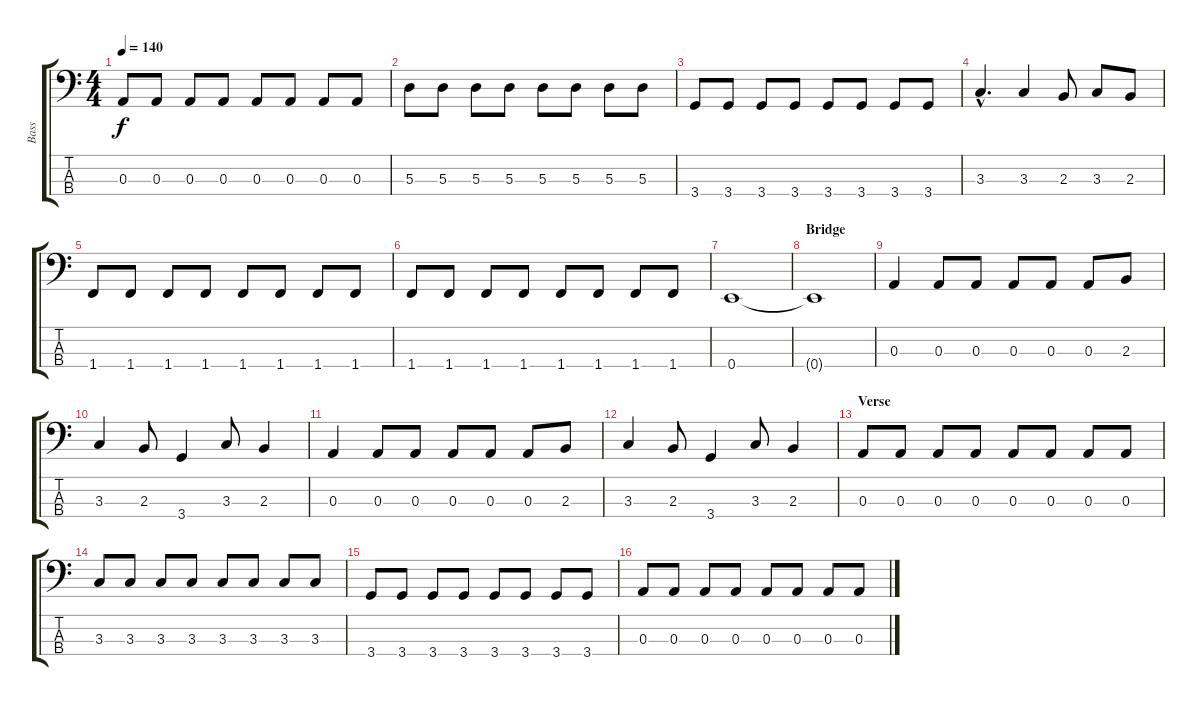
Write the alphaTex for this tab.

\track ("Bass" "Bass") {instrument electricbasspick}
\staff {score tabs}
\tuning (G2 D2 A1 E1) {hide}
\ts (4 4)
\tempo 140
\clef f4
\ks c
0.3.8{dy f} 0.3.8 0.3.8 0.3.8 0.3.8 0.3.8 0.3.8 0.3.8 |
5.3.8 5.3.8 5.3.8 5.3.8 5.3.8 5.3.8 5.3.8 5.3.8 |
3.4.8 3.4.8 3.4.8 3.4.8 3.4.8 3.4.8 3.4.8 3.4.8 |
3.3{hac}.4{d} 3.3.4 2.3.8 3.3.8 2.3.8 |
1.4.8 1.4.8 1.4.8 1.4.8 1.4.8 1.4.8 1.4.8 1.4.8 |
1.4.8 1.4.8 1.4.8 1.4.8 1.4.8 1.4.8 1.4.8 1.4.8 |
0.4.1 |
\section ("" "Bridge")
0.4{t}.1 |
0.3.4 0.3.8 0.3.8 0.3.8 0.3.8 0.3.8 2.3.8 |
3.3.4 2.3.8 3.4.4 3.3.8 2.3.4 |
0.3.4 0.3.8 0.3.8 0.3.8 0.3.8 0.3.8 2.3.8 |
3.3.4 2.3.8 3.4.4 3.3.8 2.3.4 |
\section ("" "Verse")
0.3.8 0.3.8 0.3.8 0.3.8 0.3.8 0.3.8 0.3.8 0.3.8 |
3.3.8 3.3.8 3.3.8 3.3.8 3.3.8 3.3.8 3.3.8 3.3.8 |
3.4.8 3.4.8 3.4.8 3.4.8 3.4.8 3.4.8 3.4.8 3.4.8 |
0.3.8 0.3.8 0.3.8 0.3.8 0.3.8 0.3.8 0.3.8 0.3.8
